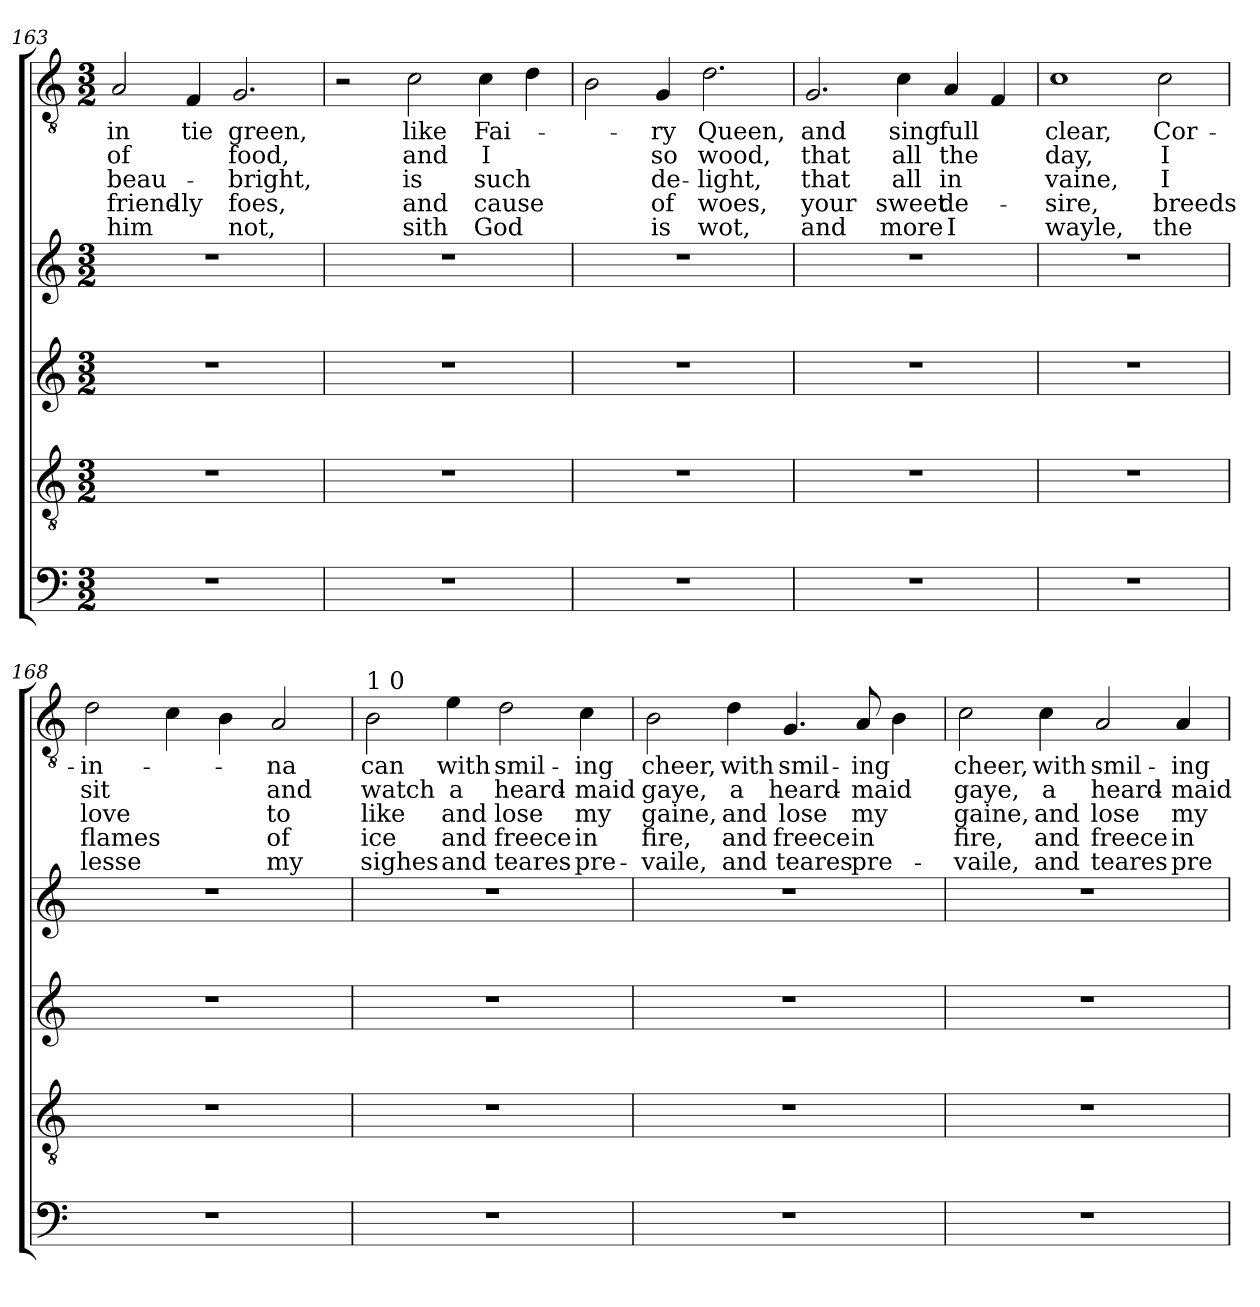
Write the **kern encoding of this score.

**kern	**kern	**kern	**kern	**kern	**text	**text	**text	**text	**text
*part5	*part4	*part3	*part2	*part1	*part1	*part1	*part1	*part1	*part1
*staff5	*staff4	*staff3	*staff2	*staff1	*staff1	*staff1	*staff1	*staff1	*staff1
*clefF4	*clefGv2	*clefG2	*clefG2	*clefGv2	*	*	*	*	*
*k[]	*k[]	*k[]	*k[]	*k[]	*	*	*	*	*
*C:	*C:	*C:	*C:	*C:	*	*	*	*	*
*M3/2	*M3/2	*M3/2	*M3/2	*M3/2	*	*	*	*	*
=163	=163	=163	=163	=163	=163	=163	=163	=163	=163
!	!	!	!	!	!LO:LY:b	!LO:LY:b	!LO:LY:b	!LO:LY:b	!LO:LY:b
1.r	1.r	1.r	1.r	2A/	in	of	beau-	friend-	him
!	!	!	!	!	!LO:LY:b	!	!	!LO:LY:b	!
.	.	.	.	4F/	tie	.	.	-ly	.
!	!	!	!	!	!LO:LY:b	!LO:LY:b	!LO:LY:b	!LO:LY:b	!LO:LY:b
.	.	.	.	2.G/	green,	food,	-bright,	foes,	not,
!!LO:LB:g=z
=164	=164	=164	=164	=164	=164	=164	=164	=164	=164
1.r	1.r	1.r	1.r	2r	.	.	.	.	.
!	!	!	!	!	!LO:LY:b	!LO:LY:b	!LO:LY:b	!LO:LY:b	!LO:LY:b
.	.	.	.	2c\	like	and	is	and	sith
!	!	!	!	!	!LO:LY:b	!LO:LY:b	!LO:LY:b	!LO:LY:b	!LO:LY:b
.	.	.	.	4c\	Fai-	I	such	cause	God
.	.	.	.	4d\	.	.	.	.	.
=165	=165	=165	=165	=165	=165	=165	=165	=165	=165
1.r	1.r	1.r	1.r	2B\	.	.	.	.	.
!	!	!	!	!	!LO:LY:b	!LO:LY:b	!LO:LY:b	!LO:LY:b	!LO:LY:b
.	.	.	.	4G/	-ry	so	de-	of	is
!	!	!	!	!	!LO:LY:b	!LO:LY:b	!LO:LY:b	!LO:LY:b	!LO:LY:b
.	.	.	.	2.d\	Queen,	wood,	-light,	woes,	wot,
=166	=166	=166	=166	=166	=166	=166	=166	=166	=166
!	!	!	!	!	!LO:LY:b	!LO:LY:b	!LO:LY:b	!LO:LY:b	!LO:LY:b
1.r	1.r	1.r	1.r	2.G/	and	that	that	your	and
!	!	!	!	!	!LO:LY:b	!LO:LY:b	!LO:LY:b	!LO:LY:b	!LO:LY:b
.	.	.	.	4c\	sing	all	all	sweet	more
!	!	!	!	!	!LO:LY:b	!LO:LY:b	!LO:LY:b	!LO:LY:b	!LO:LY:b
.	.	.	.	4A/	full	the	in	de-	I
.	.	.	.	4F/	.	.	.	.	.
=167	=167	=167	=167	=167	=167	=167	=167	=167	=167
!	!	!	!	!	!LO:LY:b	!LO:LY:b	!LO:LY:b	!LO:LY:b	!LO:LY:b
1.r	1.r	1.r	1.r	1c	clear,	day,	vaine,	-sire,	wayle,
!	!	!	!	!	!LO:LY:b	!LO:LY:b	!LO:LY:b	!LO:LY:b	!LO:LY:b
.	.	.	.	2c\	Cor-	I	I	breeds	the
=168	=168	=168	=168	=168	=168	=168	=168	=168	=168
!	!	!	!	!	!LO:LY:b	!LO:LY:b	!LO:LY:b	!LO:LY:b	!LO:LY:b
1.r	1.r	1.r	1.r	2d\	-in-	sit	love	flames	lesse
.	.	.	.	4c\	.	.	.	.	.
.	.	.	.	4B\	.	.	.	.	.
!	!	!	!	!	!LO:LY:b	!LO:LY:b	!LO:LY:b	!LO:LY:b	!LO:LY:b
.	.	.	.	2A/	-na	and	to	of	my
!!LO:LB:g=z
=169	=169	=169	=169	=169	=169	=169	=169	=169	=169
!	!	!	!	!LO:TX:a:t=1 0	!	!	!	!	!
!	!	!	!	!	!LO:LY:b:rj	!LO:LY:b:rj	!LO:LY:b:rj	!LO:LY:b:rj	!LO:LY:b:rj
1.r	1.r	1.r	1.r	2B\	can	watch	like	ice	sighes
!	!	!	!	!	!LO:LY:b	!LO:LY:b	!LO:LY:b	!LO:LY:b	!LO:LY:b
.	.	.	.	4e\	with	a	and	and	and
!	!	!	!	!	!LO:LY:b	!LO:LY:b	!LO:LY:b	!LO:LY:b	!LO:LY:b
.	.	.	.	2d\	smil-	heard-	lose	freece	teares
!	!	!	!	!	!LO:LY:b	!LO:LY:b	!LO:LY:b	!LO:LY:b	!LO:LY:b
.	.	.	.	4c\	-ing	-maid	my	in	pre-
=170	=170	=170	=170	=170	=170	=170	=170	=170	=170
!	!	!	!	!	!LO:LY:b	!LO:LY:b	!LO:LY:b	!LO:LY:b	!LO:LY:b
1.r	1.r	1.r	1.r	2B\	cheer,	gaye,	gaine,	fire,	-vaile,
!	!	!	!	!	!LO:LY:b	!LO:LY:b	!LO:LY:b	!LO:LY:b	!LO:LY:b
.	.	.	.	4d\	with	a	and	and	and
!	!	!	!	!	!LO:LY:b	!LO:LY:b	!LO:LY:b	!LO:LY:b	!LO:LY:b
.	.	.	.	4.G/	smil-	heard-	lose	freece	teares
!	!	!	!	!	!LO:LY:b	!LO:LY:b	!LO:LY:b	!LO:LY:b	!LO:LY:b
.	.	.	.	8A/	-ing	-maid	my	in	pre-
.	.	.	.	4B\	.	.	.	.	.
=171	=171	=171	=171	=171	=171	=171	=171	=171	=171
!	!	!	!	!	!LO:LY:b	!LO:LY:b	!LO:LY:b	!LO:LY:b	!LO:LY:b
1.r	1.r	1.r	1.r	2c\	cheer,	gaye,	gaine,	fire,	-vaile,
!	!	!	!	!	!LO:LY:b	!LO:LY:b	!LO:LY:b	!LO:LY:b	!LO:LY:b
.	.	.	.	4c\	with	a	and	and	and
!	!	!	!	!	!LO:LY:b	!LO:LY:b	!LO:LY:b	!LO:LY:b	!LO:LY:b
.	.	.	.	2A/	smil-	heard-	lose	freece	teares
!	!	!	!	!	!LO:LY:b	!LO:LY:b	!LO:LY:b	!LO:LY:b	!LO:LY:b
.	.	.	.	4A/	-ing	-maid	my	in	pre-
=	=	=	=	=	=	=	=	=	=
*-	*-	*-	*-	*-	*-	*-	*-	*-	*-
